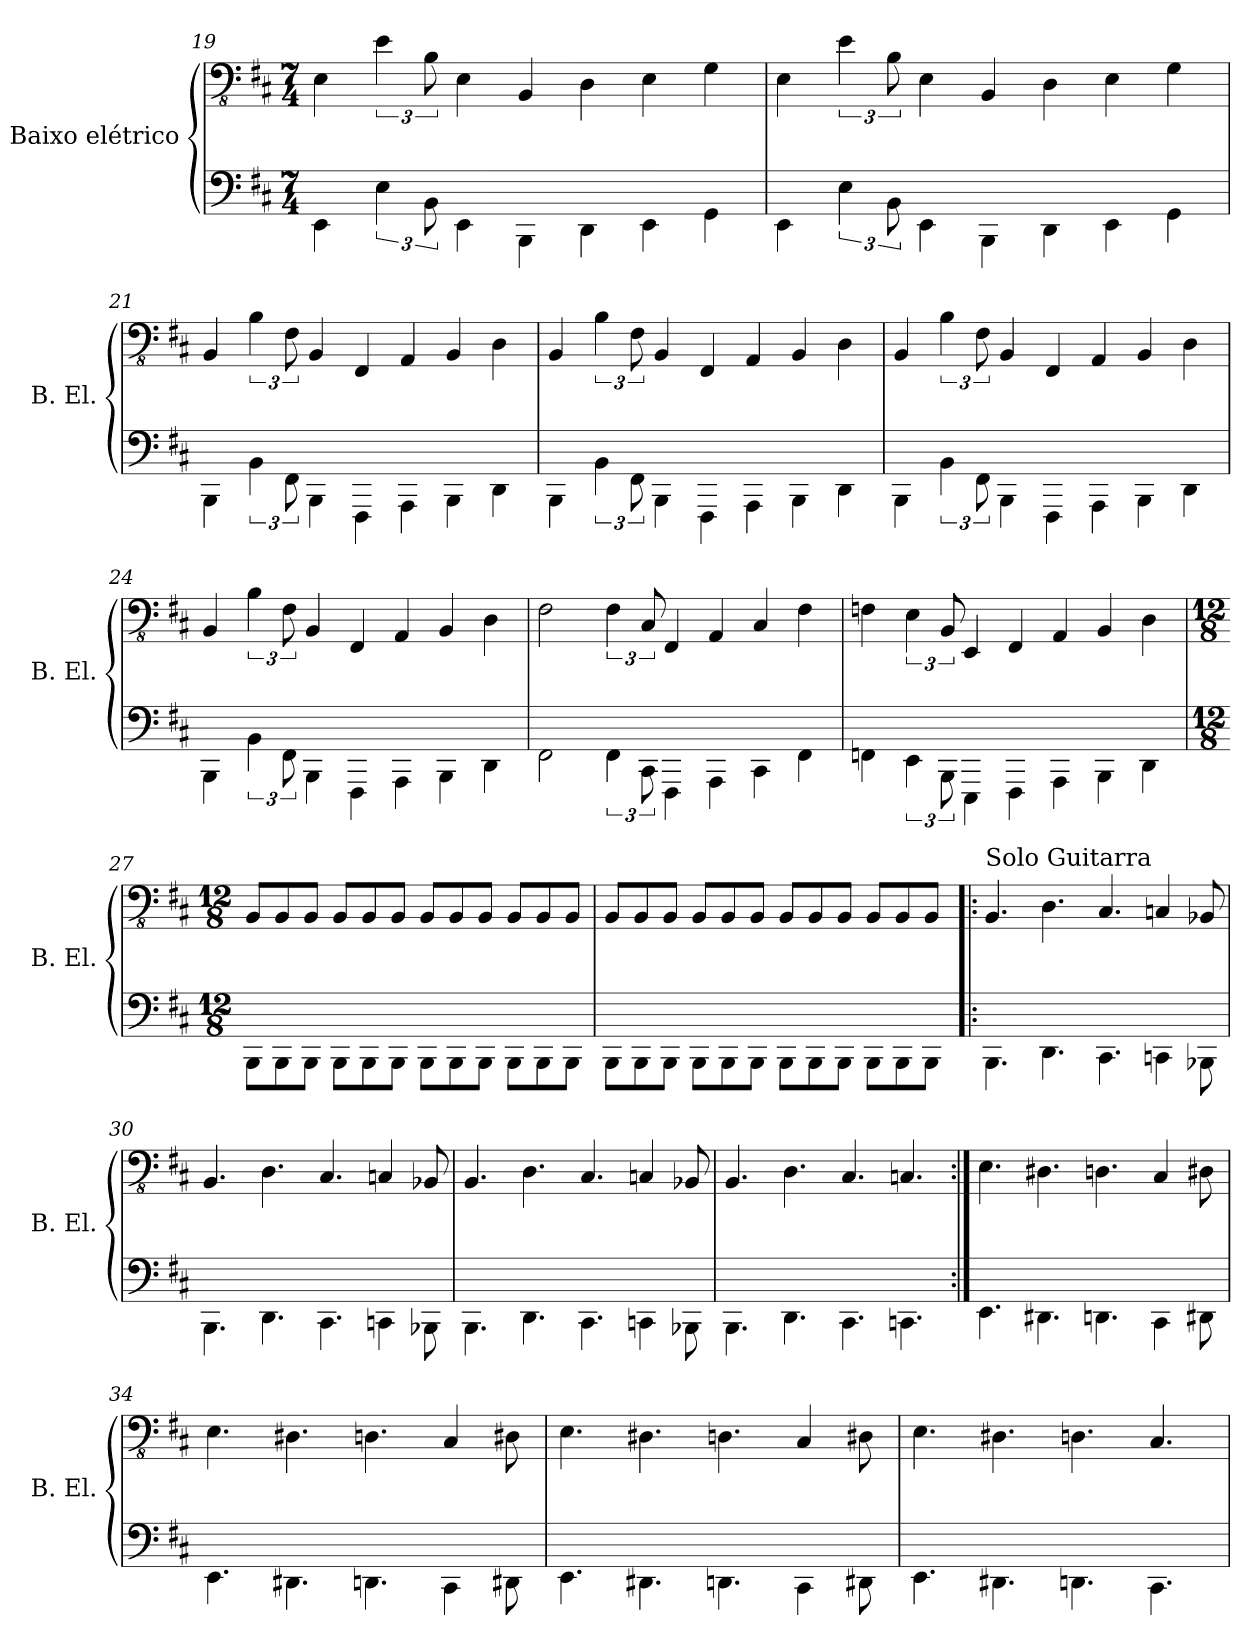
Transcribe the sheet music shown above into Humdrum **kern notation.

**kern	**kern
*part1	*part1
*staff2	*staff1
*I"Baixo elétrico	*
*I'B. El.	*
*	*clefFv4
*k[f#c#]	*k[f#c#]
*M7/4	*M7/4
=19	=19
4EE\	4EE\
6E\	6E\
12BB\	12BB\
4EE\	4EE\
4BBB\	4BBB/
4DD\	4DD\
4EE\	4EE\
4GG\	4GG\
=20	=20
4EE\	4EE\
6E\	6E\
12BB\	12BB\
4EE\	4EE\
4BBB\	4BBB/
4DD\	4DD\
4EE\	4EE\
4GG\	4GG\
!!LO:PB:g=z
=21	=21
4BBB\	4BBB/
6BB\	6BB\
12FF#\	12FF#\
4BBB\	4BBB/
4FFF#\	4FFF#/
4AAA\	4AAA/
4BBB\	4BBB/
4DD\	4DD\
=22	=22
4BBB\	4BBB/
6BB\	6BB\
12FF#\	12FF#\
4BBB\	4BBB/
4FFF#\	4FFF#/
4AAA\	4AAA/
4BBB\	4BBB/
4DD\	4DD\
=23	=23
4BBB\	4BBB/
6BB\	6BB\
12FF#\	12FF#\
4BBB\	4BBB/
4FFF#\	4FFF#/
4AAA\	4AAA/
4BBB\	4BBB/
4DD\	4DD\
=24	=24
4BBB\	4BBB/
6BB\	6BB\
12FF#\	12FF#\
4BBB\	4BBB/
4FFF#\	4FFF#/
4AAA\	4AAA/
4BBB\	4BBB/
4DD\	4DD\
=25	=25
2FF#\	2FF#\
6FF#\	6FF#\
12CC#\	12CC#/
4FFF#\	4FFF#/
4AAA\	4AAA/
4CC#\	4CC#/
4FF#\	4FF#\
!!LO:LB:g=z
=26	=26
4FF\	4FFn\
6EE\	6EE\
12BBB\	12BBB/
4EEE\	4EEE/
4FFF#\	4FFF#/
4AAA\	4AAA/
4BBB\	4BBB/
4DD\	4DD\
=27	=27
*M12/8	*M12/8
*	*MM180
8BBB\L	8BBB/L
8BBB\	8BBB/
8BBB\J	8BBB/J
8BBB\L	8BBB/L
8BBB\	8BBB/
8BBB\J	8BBB/J
8BBB\L	8BBB/L
8BBB\	8BBB/
8BBB\J	8BBB/J
8BBB\L	8BBB/L
8BBB\	8BBB/
8BBB\J	8BBB/J
=28	=28
8BBB\L	8BBB/L
8BBB\	8BBB/
8BBB\J	8BBB/J
8BBB\L	8BBB/L
8BBB\	8BBB/
8BBB\J	8BBB/J
8BBB\L	8BBB/L
8BBB\	8BBB/
8BBB\J	8BBB/J
8BBB\L	8BBB/L
8BBB\	8BBB/
8BBB\J	8BBB/J
!!LO:LB:g=z
=29!|:	=29!|:
!	!LO:TX:a:t=Solo Guitarra
4.BBB\	4.BBB/
4.DD\	4.DD\
4.CC#\	4.CC#/
4CC\	4CCn/
8BBB-\	8BBB-X/
=30	=30
4.BBB\	4.BBB/
4.DD\	4.DD\
4.CC#\	4.CC#/
4CCn\	4CCn/
8BBB-X\	8BBB-X/
=31	=31
4.BBB\	4.BBB/
4.DD\	4.DD\
4.CC#\	4.CC#/
4CCn\	4CCn/
8BBB-X\	8BBB-X/
=32	=32
4.BBB\	4.BBB/
4.DD\	4.DD\
4.CC#\	4.CC#/
4.CCn\	4.CCn/
=33:|!	=33:|!
4.EE\	4.EE\
4.DD#\	4.DD#X\
4.DD\	4.DDn\
4CC#\	4CC#/
8DD#\	8DD#X\
!!LO:LB:g=z
=34	=34
4.EE\	4.EE\
4.DD#X\	4.DD#X\
4.DDn\	4.DDn\
4CC#\	4CC#/
8DD#X\	8DD#X\
=35	=35
4.EE\	4.EE\
4.DD#X\	4.DD#X\
4.DDn\	4.DDn\
4CC#\	4CC#/
8DD#X\	8DD#X\
=36	=36
4.EE\	4.EE\
4.DD#X\	4.DD#X\
4.DDn\	4.DDn\
4.CC#\	4.CC#/
=	=
*-	*-
